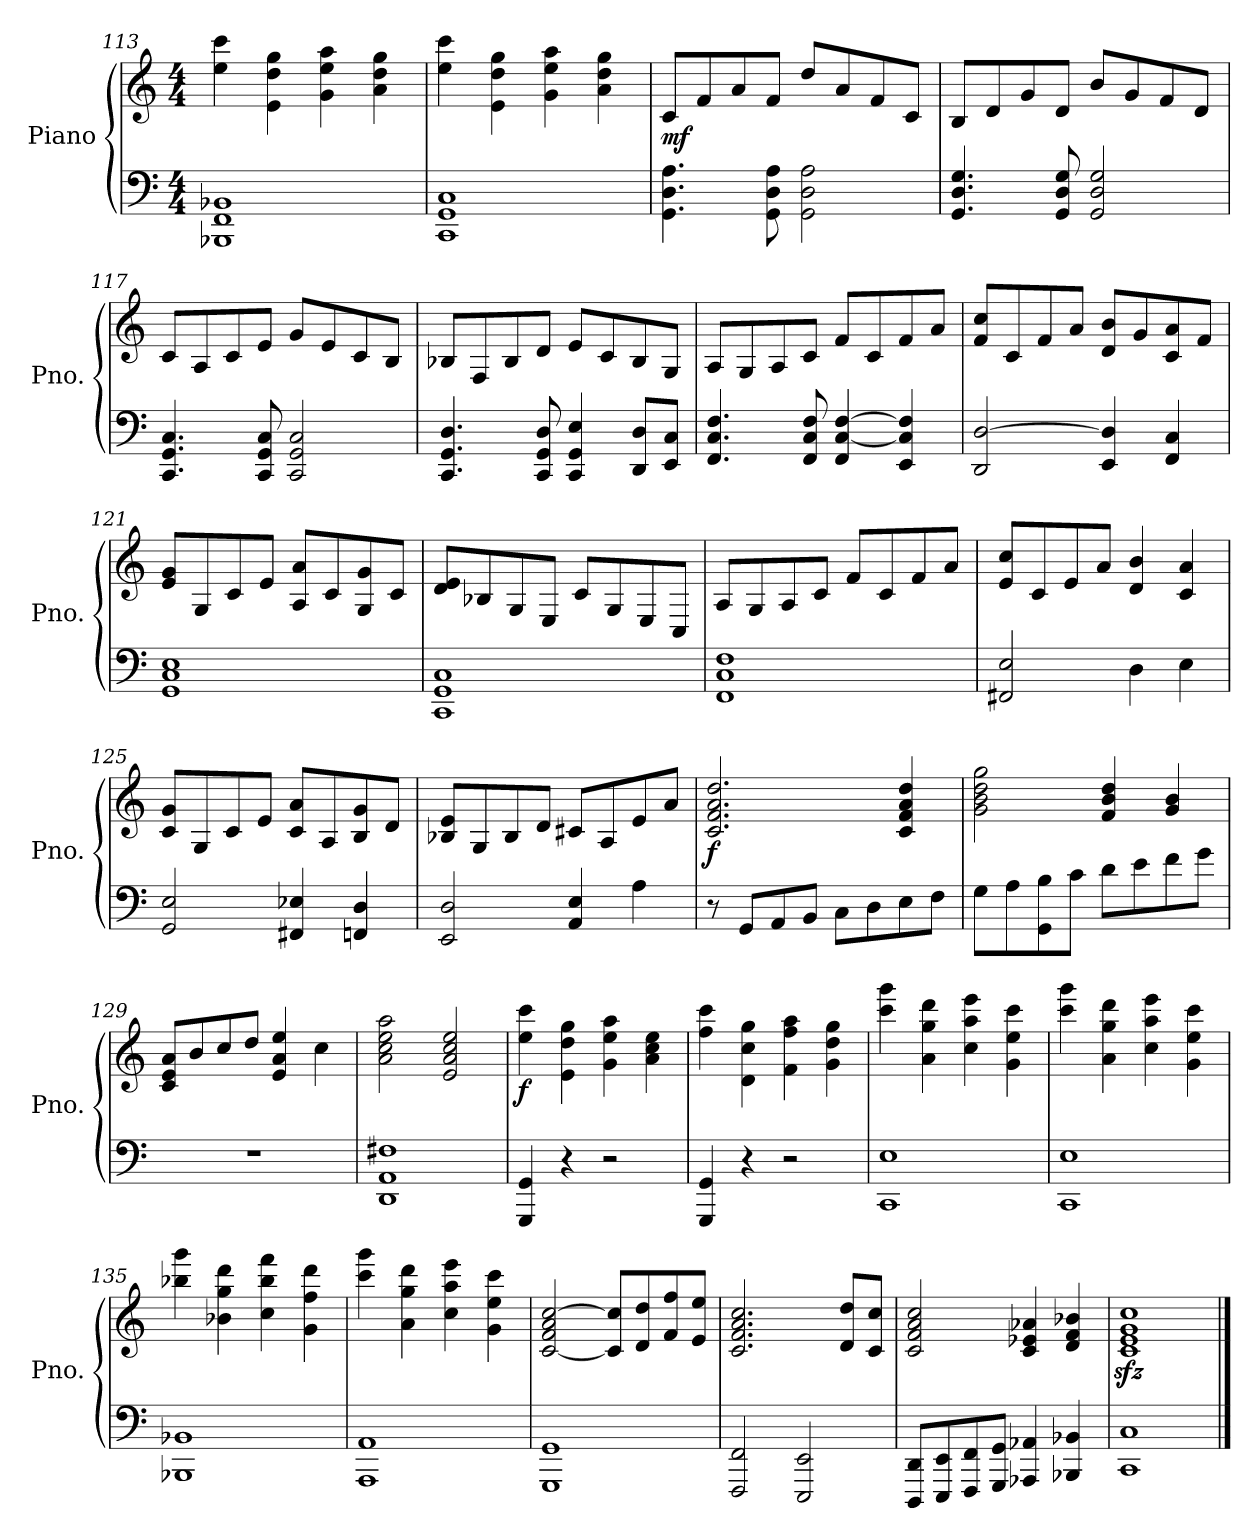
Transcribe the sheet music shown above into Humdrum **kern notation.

**kern	**kern	**dynam
*part1	*part1	*part1
*staff2	*staff1	*staff1/2
*I"Piano	*	*
*I'Pno.	*	*
*clefF4	*clefG2	*
*k[]	*k[]	*
*M4/4	*M4/4	*
=113	=113	=113
1BBB-X 1FF 1BB-X	4ee\ 4ccc\	.
.	4e\ 4dd\ 4gg\	.
.	4g\ 4ee\ 4aa\	.
.	4a\ 4dd\ 4gg\	.
=114	=114	=114
1CC 1GG 1C	4ee\ 4ccc\	.
.	4e\ 4dd\ 4gg\	.
.	4g\ 4ee\ 4aa\	.
.	4a\ 4dd\ 4gg\	.
=115	=115	=115
!	!	!LO:DY:b
4.GG\ 4.D\ 4.A\	8c/L	mf
.	8f/	.
.	8a/	.
8GG\ 8D\ 8A\	8f/J	.
2GG\ 2D\ 2A\	8dd/L	.
.	8a/	.
.	8f/	.
.	8c/J	.
=116	=116	=116
4.GG/ 4.D/ 4.G/	8B/L	.
.	8d/	.
.	8g/	.
8GG/ 8D/ 8G/	8d/J	.
2GG/ 2D/ 2G/	8b/L	.
.	8g/	.
.	8f/	.
.	8d/J	.
!!LO:LB:g=z
=117	=117	=117
4.CC/ 4.GG/ 4.C/	8c/L	.
.	8A/	.
.	8c/	.
8CC/ 8GG/ 8C/	8e/J	.
2CC/ 2GG/ 2C/	8g/L	.
.	8e/	.
.	8c/	.
.	8B/J	.
=118	=118	=118
4.CC/ 4.GG/ 4.D/	8B-X/L	.
.	8F/	.
.	8B-/	.
8CC/ 8GG/ 8D/	8d/J	.
4CC/ 4GG/ 4E/	8e/L	.
.	8c/	.
8DD/ 8D/L	8B-/	.
8EE/ 8C/J	8G/J	.
=119	=119	=119
4.FF/ 4.C/ 4.F/	8A/L	.
.	8G/	.
.	8A/	.
8FF/ 8C/ 8F/	8c/J	.
4FF/ [4C/ [4F/	8f/L	.
.	8c/	.
4EE/ 4C/] 4F/]	8f/	.
.	8a/J	.
=120	=120	=120
2DD/ [2D/	8f/ 8cc/L	.
.	8c/	.
.	8f/	.
.	8a/J	.
4EE/ 4D/]	8d/ 8b/L	.
.	8g/	.
4FF/ 4C/	8c/ 8a/	.
.	8f/J	.
!!LO:LB:g=z
=121	=121	=121
1GG 1C 1E	8e/ 8g/L	.
.	8G/	.
.	8c/	.
.	8e/J	.
.	8A/ 8a/L	.
.	8c/	.
.	8G/ 8g/	.
.	8c/J	.
=122	=122	=122
1CC 1GG 1C	8d/ 8e/L	.
.	8B-X/	.
.	8G/	.
.	8E/J	.
.	8c/L	.
.	8G/	.
.	8E/	.
.	8C/J	.
=123	=123	=123
1FF 1C 1F	8A/L	.
.	8G/	.
.	8A/	.
.	8c/J	.
.	8f/L	.
.	8c/	.
.	8f/	.
.	8a/J	.
=124	=124	=124
2FF#X/ 2E/	8e/ 8cc/L	.
.	8c/	.
.	8e/	.
.	8a/J	.
4D\	4d/ 4b/	.
4E\	4c/ 4a/	.
!!LO:PB:g=z
=125	=125	=125
2GG/ 2E/	8c/ 8g/L	.
.	8G/	.
.	8c/	.
.	8e/J	.
4FF#X/ 4E-X/	8c/ 8a/L	.
.	8A/	.
4FFn/ 4D/	8B/ 8g/	.
.	8d/J	.
=126	=126	=126
2EE/ 2D/	8B-X/ 8e/L	.
.	8G/	.
.	8B-/	.
.	8d/J	.
4AA/ 4E/	8c#X/L	.
.	8A/	.
4A\	8e/	.
.	8a/J	.
=127	=127	=127
!	!	!LO:DY:b
8r	2.c/ 2.f/ 2.a/ 2.dd/	f
8GG/L	.	.
8AA/	.	.
8BB/J	.	.
8C\L	.	.
8D\	.	.
8E\	4c/ 4f/ 4a/ 4dd/	.
8F\J	.	.
=128	=128	=128
8G\L	2g\ 2b\ 2dd\ 2gg\	.
8A\	.	.
8GG\ 8B\	.	.
8c\J	.	.
8d\L	4f/ 4b/ 4dd/	.
8e\	.	.
8f\	4g/ 4b/	.
8g\J	.	.
=129	=129	=129
1r	8c/ 8e/ 8a/L	.
.	8b/	.
.	8cc/	.
.	8dd/J	.
.	4e/ 4a/ 4ee/	.
.	4cc\	.
!!LO:LB:g=z
=130	=130	=130
1DD 1AA 1F#X	2a\ 2cc\ 2ee\ 2aa\	.
.	2e/ 2a/ 2cc/ 2ee/	.
=131	=131	=131
!	!	!LO:DY:b
4GGG/ 4GG/	4ee\ 4ccc\	f
4r	4e\ 4dd\ 4gg\	.
2r	4g\ 4ee\ 4aa\	.
.	4a\ 4cc\ 4ee\	.
=132	=132	=132
4GGG/ 4GG/	4ff\ 4ccc\	.
4r	4d\ 4cc\ 4gg\	.
2r	4f\ 4ff\ 4aa\	.
.	4g\ 4dd\ 4gg\	.
=133	=133	=133
1CC 1E	4ccc\ 4ggg\	.
.	4a\ 4gg\ 4ddd\	.
.	4cc\ 4aa\ 4eee\	.
.	4g\ 4ee\ 4ccc\	.
=134	=134	=134
1CC 1E	4ccc\ 4ggg\	.
.	4a\ 4gg\ 4ddd\	.
.	4cc\ 4aa\ 4eee\	.
.	4g\ 4ee\ 4ccc\	.
=135	=135	=135
1BBB-X 1BB-X	4bb-X\ 4ggg\	.
.	4b-X\ 4gg\ 4ddd\	.
.	4cc\ 4bb-\ 4fff\	.
.	4g\ 4ff\ 4ddd\	.
=136	=136	=136
1AAA 1AA	4ccc\ 4ggg\	.
.	4a\ 4gg\ 4ddd\	.
.	4cc\ 4aa\ 4eee\	.
.	4g\ 4ee\ 4ccc\	.
=137	=137	=137
1GGG 1GG	[2c/ 2f/ 2a/ [2cc/	.
.	8c/] 8cc/]L	.
.	8d/ 8dd/	.
.	8f/ 8ff/	.
.	8e/ 8ee/J	.
!!LO:LB:g=z
=138	=138	=138
2FFF/ 2FF/	2.c/ 2.f/ 2.a/ 2.cc/	.
2EEE/ 2EE/	.	.
.	8d/ 8dd/L	.
.	8c/ 8cc/J	.
=139	=139	=139
8DDD/ 8DD/L	2c/ 2f/ 2a/ 2cc/	.
8EEE/ 8EE/	.	.
8FFF/ 8FF/	.	.
8GGG/ 8GG/J	.	.
4AAA-X/ 4AA-X/	4c/ 4e-X/ 4a-X/	.
4BBB-X/ 4BB-X/	4d/ 4f/ 4b-X/	.
=140	=140	=140
1CC 1C	1czz< 1ezz< 1gzz< 1cczz<	.
==	==	==
*-	*-	*-
